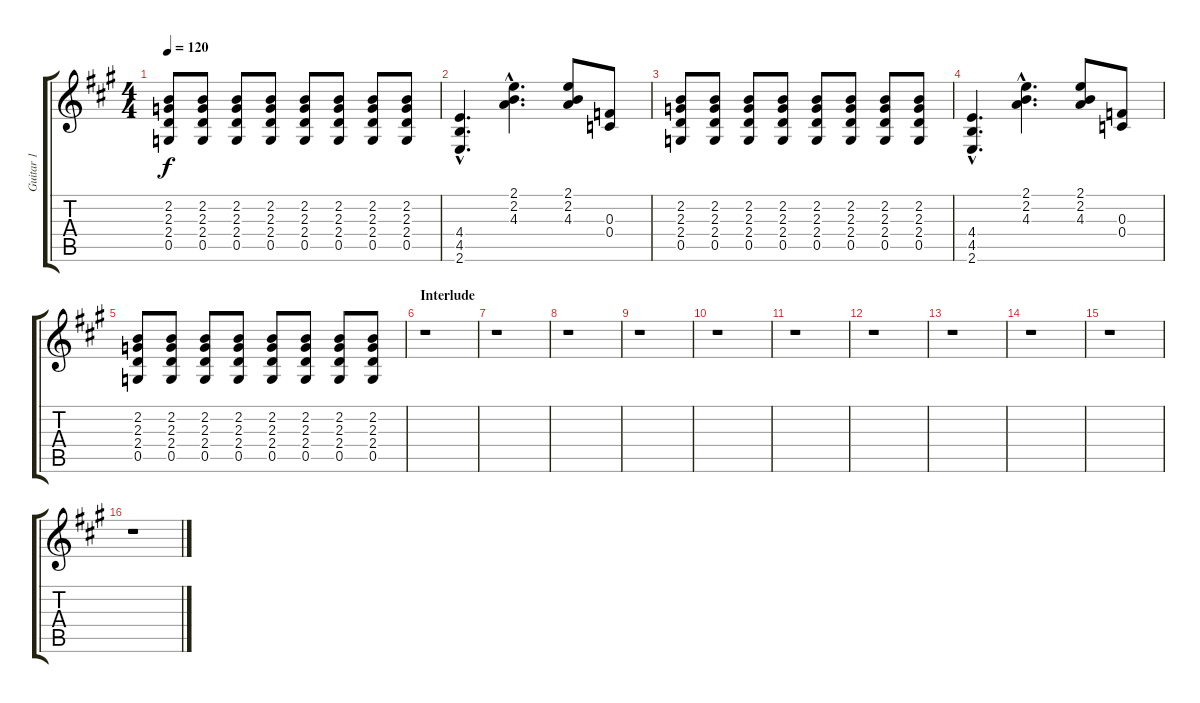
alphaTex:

\track ("Guitar 1" "Guitar 1") {instrument electricguitarclean}
\staff {score tabs}
\tuning (D4 A3 F3 C3 G2 D2) {hide}
\ts (4 4)
\tempo 120
\clef g2
\ks a
(2.2 2.3 2.4 0.5).8{dy f} (2.2 2.3 2.4 0.5).8 (2.2 2.3 2.4 0.5).8 (2.2 2.3 2.4 0.5).8 (2.2 2.3 2.4 0.5).8 (2.2 2.3 2.4 0.5).8 (2.2 2.3 2.4 0.5).8 (2.2 2.3 2.4 0.5).8 |
(4.4{hac} 4.5{hac} 2.6{hac}).4{d} (2.1{hac} 2.2{hac} 4.3{hac}).4{d} (2.1 2.2 4.3).8 (0.3 0.4).8 |
(2.2 2.3 2.4 0.5).8 (2.2 2.3 2.4 0.5).8 (2.2 2.3 2.4 0.5).8 (2.2 2.3 2.4 0.5).8 (2.2 2.3 2.4 0.5).8 (2.2 2.3 2.4 0.5).8 (2.2 2.3 2.4 0.5).8 (2.2 2.3 2.4 0.5).8 |
(4.4{hac} 4.5{hac} 2.6{hac}).4{d} (2.1{hac} 2.2{hac} 4.3{hac}).4{d} (2.1 2.2 4.3).8 (0.3 0.4).8 |
(2.2 2.3 2.4 0.5).8 (2.2 2.3 2.4 0.5).8 (2.2 2.3 2.4 0.5).8 (2.2 2.3 2.4 0.5).8 (2.2 2.3 2.4 0.5).8 (2.2 2.3 2.4 0.5).8 (2.2 2.3 2.4 0.5).8 (2.2 2.3 2.4 0.5).8 |
\section ("" "Interlude")
r.1 |
r.1 |
r.1 |
r.1 |
r.1 |
r.1 |
r.1 |
r.1 |
r.1 |
r.1 |
r.1
